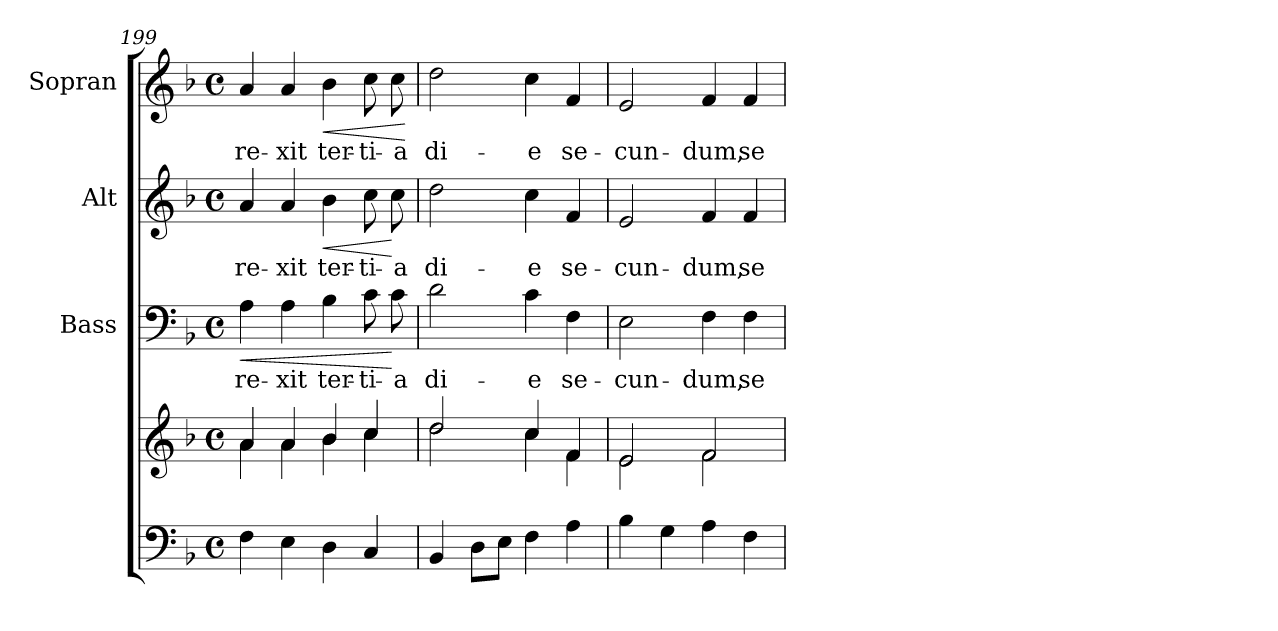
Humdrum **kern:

**kern	**kern	**kern	**text	**dynam	**kern	**text	**dynam	**kern	**text	**dynam
*part4	*part4	*part3	*part3	*part3	*part2	*part2	*part2	*part1	*part1	*part1
*staff5	*staff4	*staff3	*staff3	*staff3	*staff2	*staff2	*staff2	*staff1	*staff1	*staff1
*	*	*I"Bass	*	*	*I"Alt	*	*	*I"Sopran	*	*
*	*	*I'B.	*	*	*I'A.	*	*	*I'S.	*	*
*clefF4	*clefG2	*clefF4	*	*	*clefG2	*	*	*clefG2	*	*
*k[b-]	*k[b-]	*k[b-]	*	*	*k[b-]	*	*	*k[b-]	*	*
*F:	*F:	*F:	*	*	*F:	*	*	*F:	*	*
*M4/4	*M4/4	*M4/4	*	*	*M4/4	*	*	*M4/4	*	*
*met(c)	*met(c)	*met(c)	*	*	*met(c)	*	*	*met(c)	*	*
=199	=199	=199	=199	=199	=199	=199	=199	=199	=199	=199
*	*^	*	*	*	*	*	*	*	*	*
!	!	!	!	!LO:LY:b	!LO:HP:b	!	!LO:LY:b	!	!	!LO:LY:b	!
4F\	4a/	4a\	4A\	-re-	<	4a/	-re-	.	4a/	-re-	.
!	!	!	!	!LO:LY:b	!	!	!LO:LY:b	!	!	!LO:LY:b	!
4E\	4a/	4a\	4A\	-xit	.	4a/	-xit	.	4a/	-xit	.
!	!	!	!	!LO:LY:b	!	!	!LO:LY:b	!LO:HP:b	!	!LO:LY:b	!LO:HP:b
4D\	4b-/	4b-\	4B-\	ter-	.	4b-\	ter-	<	4b-\	ter-	<
!	!	!	!	!LO:LY:b	!	!	!LO:LY:b	!	!	!LO:LY:b	!
4C/	4cc/	4cc\	8c\	-ti-	.	8cc\	-ti-	.	8cc\	-ti-	.
!	!	!	!	!LO:LY:b	!	!	!LO:LY:b	!	!	!LO:LY:b	!
.	.	.	8c\	-a	[	8cc\	-a	[	8cc\	-a	.
*	*v	*v	*	*	*	*	*	*	*	*	*
.	.	.	.	.	.	.	.	.	.	[
=200	=200	=200	=200	=200	=200	=200	=200	=200	=200	=200
*	*^	*	*	*	*	*	*	*	*	*
!	!	!	!	!LO:LY:b	!	!	!LO:LY:b	!	!	!LO:LY:b	!
4BB-/	2dd/	2dd\	2d\	di-	.	2dd\	di-	.	2dd\	di-	.
8D\L	.	.	.	.	.	.	.	.	.	.	.
8E\J	.	.	.	.	.	.	.	.	.	.	.
!	!	!	!	!LO:LY:b	!	!	!LO:LY:b	!	!	!LO:LY:b	!
4F\	4cc/	4cc\	4c\	-e	.	4cc\	-e	.	4cc\	-e	.
!	!	!	!	!LO:LY:b	!	!	!LO:LY:b	!	!	!LO:LY:b	!
4A\	4f/	4f\	4F\	se-	.	4f/	se-	.	4f/	se-	.
=201	=201	=201	=201	=201	=201	=201	=201	=201	=201	=201	=201
!	!	!	!	!LO:LY:b	!	!	!LO:LY:b	!	!	!LO:LY:b	!
4B-\	2e/	2e\	2E\	-cun-	.	2e/	-cun-	.	2e/	-cun-	.
4G\	.	.	.	.	.	.	.	.	.	.	.
!	!	!	!	!LO:LY:b	!	!	!LO:LY:b	!	!	!LO:LY:b	!
4A\	2f/	2f\	4F\	-dum,	.	4f/	-dum,	.	4f/	-dum,	.
!	!	!	!	!LO:LY:b	!	!	!LO:LY:b	!	!	!LO:LY:b	!
4F\	.	.	4F\	se-	.	4f/	se-	.	4f/	se-	.
*	*v	*v	*	*	*	*	*	*	*	*	*
=	=	=	=	=	=	=	=	=	=	=
*-	*-	*-	*-	*-	*-	*-	*-	*-	*-	*-
